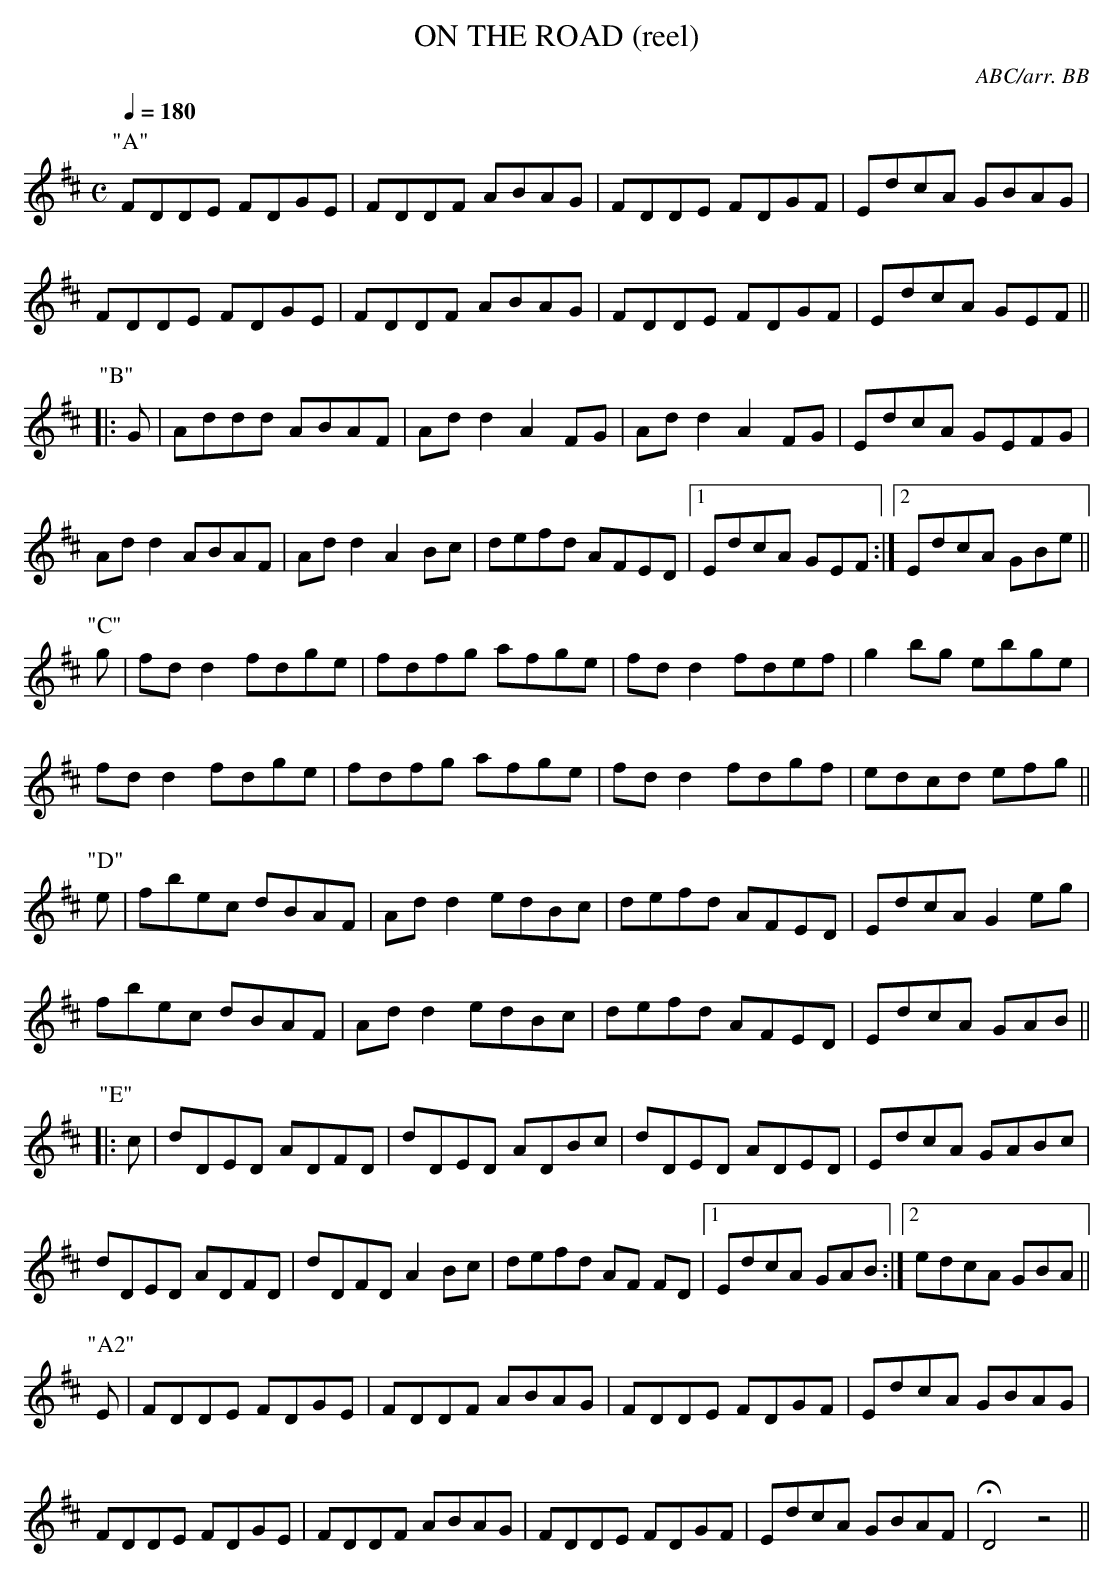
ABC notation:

X:1
T:ON THE ROAD (reel)
C:ABC/arr. BB
Q:1/4=180
L:1/8
M:C
K:D
P:"A"
FDDE FDGE|FDDF ABAG|FDDE FDGF|EdcA GBAG|
FDDE FDGE|FDDF ABAG|FDDE FDGF|EdcA GEF||
P:"B"
|:G|Addd ABAF|Add2 A2FG|Add2 A2FG|EdcA GEFG|
Add2 ABAF|Add2 A2Bc|defd AFED|1 EdcA GEF:|\
[2 EdcA GBe ||
P:"C"
g|fdd2 fdge|fdfg afge|fdd2 fdef|g2bg ebge|
fdd2 fdge|fdfg afge|fdd2 fdgf|edcd efg||
P:"D"
e|fbec dBAF|Add2 edBc|defd AFED|EdcA G2eg|
fbec dBAF|Add2 edBc|defd AFED|EdcA GAB ||
P:"E"
|:c|dDED ADFD|dDED ADBc|dDED ADED|EdcA GABc|
dDED ADFD|dDFD A2Bc|defd AF FD|1 EdcA GAB:|\
[2 edcA GBA||
P:"A2"
E|FDDE FDGE|FDDF ABAG|FDDE FDGF|EdcA GBAG|
FDDE FDGE|FDDF ABAG|FDDE FDGF|EdcA GBAF|HD4z4||
